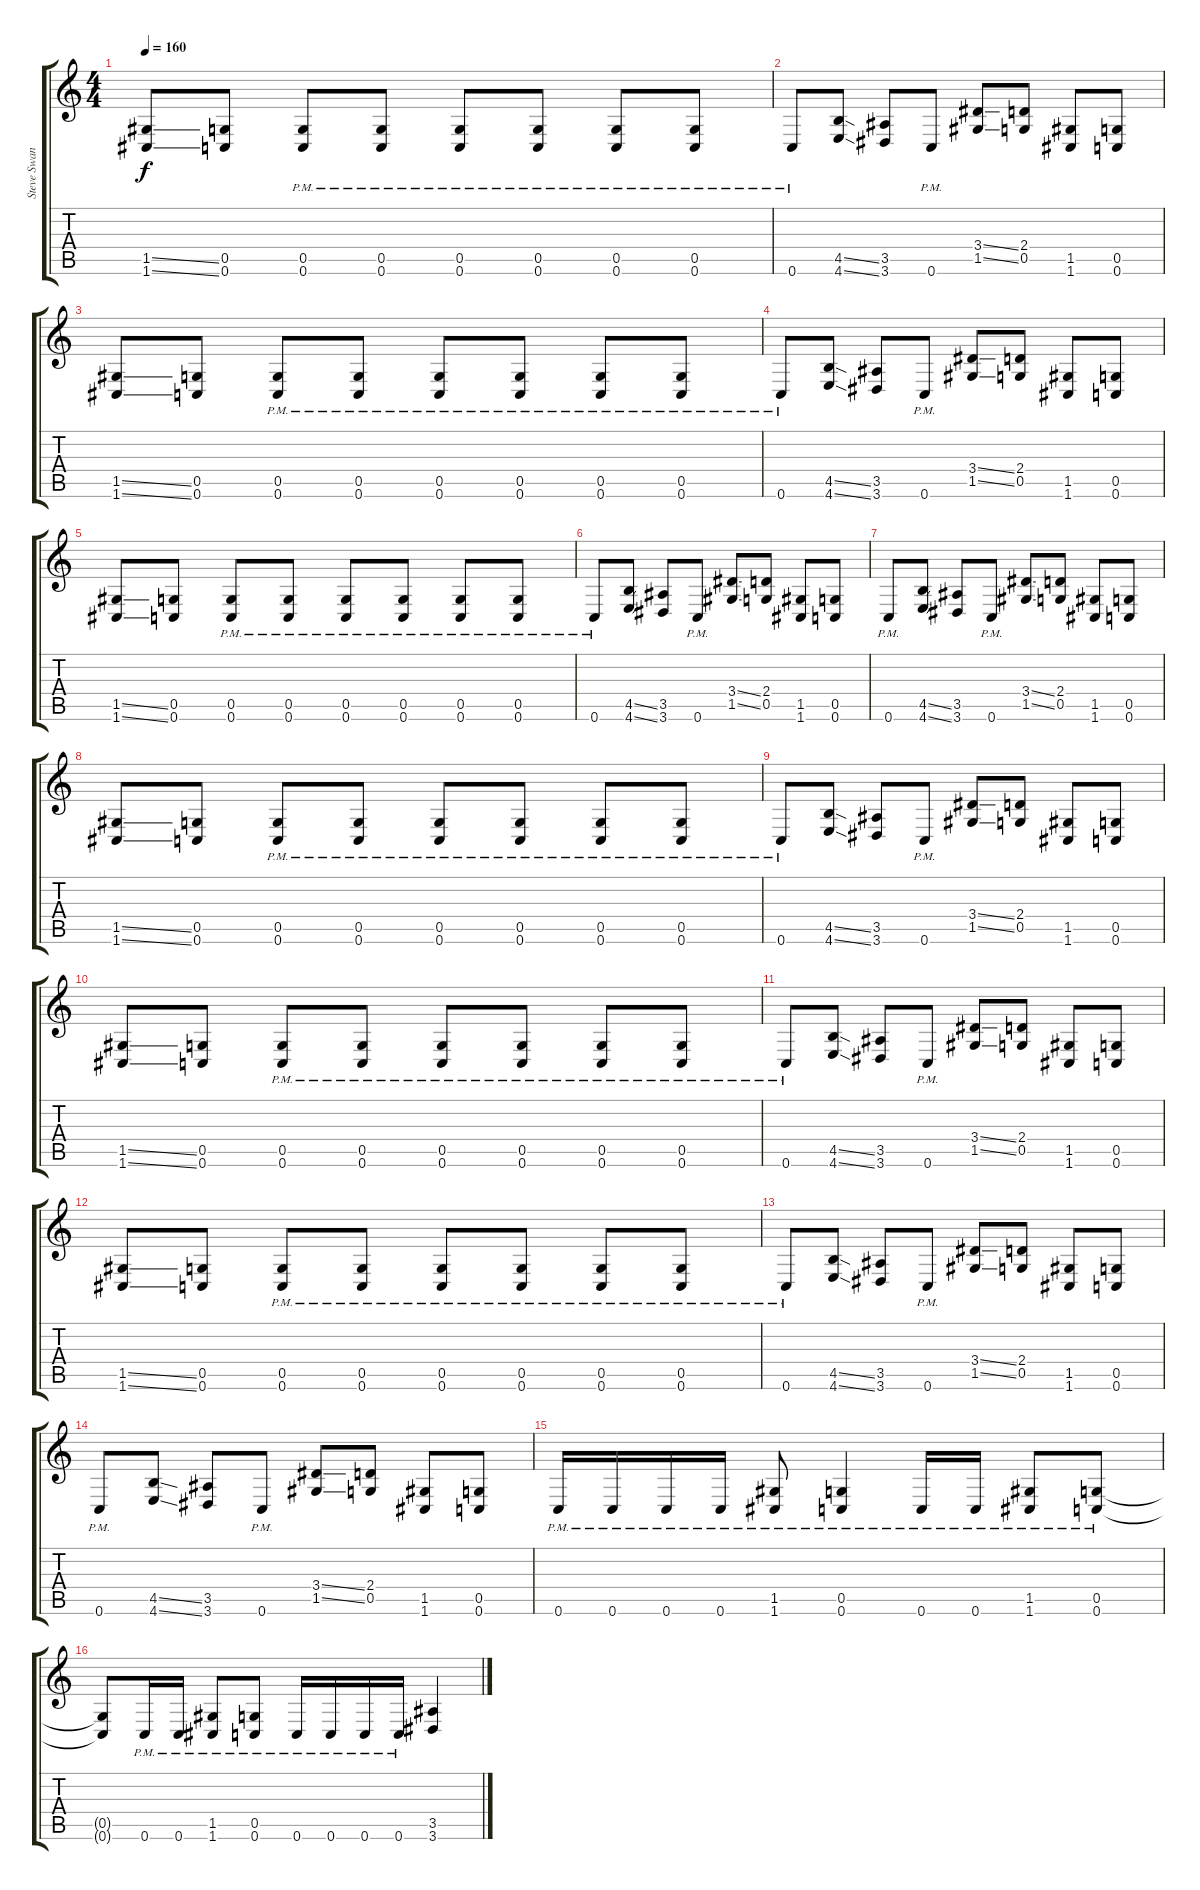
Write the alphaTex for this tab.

\track ("Steve Swanson (Guitar Dropped C)" "Steve Swan") {instrument distortionguitar}
\staff {score tabs}
\tuning (D4 A3 F3 C3 G2 C2) {hide}
\ts (4 4)
\tempo 160
\clef g2
\ks c
(1.5{ss} 1.6{ss}).8{dy f instrument distortionguitar} (0.5 0.6).8 (0.5{pm} 0.6{pm}).8 (0.5{pm} 0.6{pm}).8 (0.5{pm} 0.6{pm}).8 (0.5{pm} 0.6{pm}).8 (0.5{pm} 0.6{pm}).8 (0.5{pm} 0.6{pm}).8 |
0.6{pm}.8 (4.5{ss} 4.6{ss}).8 (3.5 3.6).8 0.6{pm}.8 (3.4{ss} 1.5{ss}).8 (2.4 0.5).8 (1.5 1.6).8 (0.5 0.6).8 |
(1.5{ss} 1.6{ss}).8 (0.5 0.6).8 (0.5{pm} 0.6{pm}).8 (0.5{pm} 0.6{pm}).8 (0.5{pm} 0.6{pm}).8 (0.5{pm} 0.6{pm}).8 (0.5{pm} 0.6{pm}).8 (0.5{pm} 0.6{pm}).8 |
0.6{pm}.8 (4.5{ss} 4.6{ss}).8 (3.5 3.6).8 0.6{pm}.8 (3.4{ss} 1.5{ss}).8 (2.4 0.5).8 (1.5 1.6).8 (0.5 0.6).8 |
(1.5{ss} 1.6{ss}).8 (0.5 0.6).8 (0.5{pm} 0.6{pm}).8 (0.5{pm} 0.6{pm}).8 (0.5{pm} 0.6{pm}).8 (0.5{pm} 0.6{pm}).8 (0.5{pm} 0.6{pm}).8 (0.5{pm} 0.6{pm}).8 |
0.6{pm}.8 (4.5{ss} 4.6{ss}).8 (3.5 3.6).8 0.6{pm}.8 (3.4{ss} 1.5{ss}).8 (2.4 0.5).8 (1.5 1.6).8 (0.5 0.6).8 |
0.6{pm}.8 (4.5{ss} 4.6{ss}).8 (3.5 3.6).8 0.6{pm}.8 (3.4{ss} 1.5{ss}).8 (2.4 0.5).8 (1.5 1.6).8 (0.5 0.6).8 |
(1.5{ss} 1.6{ss}).8 (0.5 0.6).8 (0.5{pm} 0.6{pm}).8 (0.5{pm} 0.6{pm}).8 (0.5{pm} 0.6{pm}).8 (0.5{pm} 0.6{pm}).8 (0.5{pm} 0.6{pm}).8 (0.5{pm} 0.6{pm}).8 |
0.6{pm}.8 (4.5{ss} 4.6{ss}).8 (3.5 3.6).8 0.6{pm}.8 (3.4{ss} 1.5{ss}).8 (2.4 0.5).8 (1.5 1.6).8 (0.5 0.6).8 |
(1.5{ss} 1.6{ss}).8 (0.5 0.6).8 (0.5{pm} 0.6{pm}).8 (0.5{pm} 0.6{pm}).8 (0.5{pm} 0.6{pm}).8 (0.5{pm} 0.6{pm}).8 (0.5{pm} 0.6{pm}).8 (0.5{pm} 0.6{pm}).8 |
0.6{pm}.8 (4.5{ss} 4.6{ss}).8 (3.5 3.6).8 0.6{pm}.8 (3.4{ss} 1.5{ss}).8 (2.4 0.5).8 (1.5 1.6).8 (0.5 0.6).8 |
(1.5{ss} 1.6{ss}).8 (0.5 0.6).8 (0.5{pm} 0.6{pm}).8 (0.5{pm} 0.6{pm}).8 (0.5{pm} 0.6{pm}).8 (0.5{pm} 0.6{pm}).8 (0.5{pm} 0.6{pm}).8 (0.5{pm} 0.6{pm}).8 |
0.6{pm}.8 (4.5{ss} 4.6{ss}).8 (3.5 3.6).8 0.6{pm}.8 (3.4{ss} 1.5{ss}).8 (2.4 0.5).8 (1.5 1.6).8 (0.5 0.6).8 |
0.6{pm}.8 (4.5{ss} 4.6{ss}).8 (3.5 3.6).8 0.6{pm}.8 (3.4{ss} 1.5{ss}).8 (2.4 0.5).8 (1.5 1.6).8 (0.5 0.6).8 |
0.6{pm}.16 0.6{pm}.16 0.6{pm}.16 0.6{pm}.16 (1.5{pm} 1.6{pm}).8 (0.5{pm} 0.6{pm}).4 0.6{pm}.16 0.6{pm}.16 (1.5{pm} 1.6{pm}).8 (0.5{pm} 0.6{pm}).8 |
(0.5{t} 0.6{t}).8 0.6{pm}.16 0.6{pm}.16 (1.5{pm} 1.6{pm}).8 (0.5{pm} 0.6{pm}).8 0.6{pm}.16 0.6{pm}.16 0.6{pm}.16 0.6{pm}.16 (3.5 3.6).4
